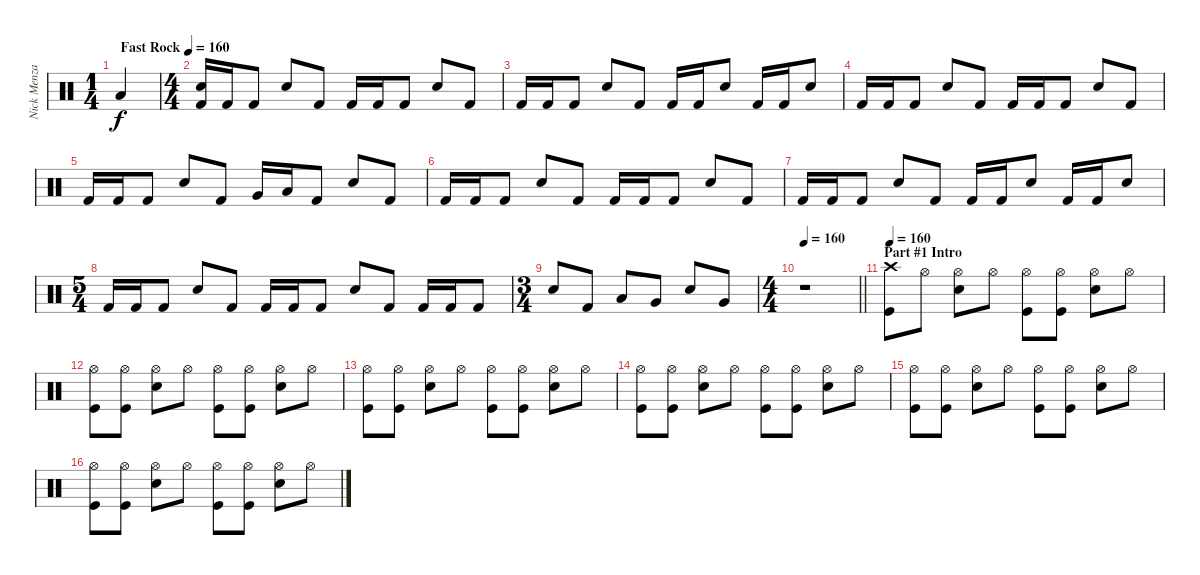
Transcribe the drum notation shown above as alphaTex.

\track ("Nick Menza" "Nick Menza") {instrument percussion}
\staff {score}
\articulation defaults
\ts (1 4)
\tempo (160 "Fast Rock")
\tempo 72
\tempo (160 "Fast Rock")
\clef neutral
\ks c "Low Floor Tom (hit)".4{dy f volume 11}
|
\ts (4 4)
("Snare (hit) 2" "Kick (hit) 2").16 "Kick (hit) 2".16 "Kick (hit) 2".8 "Snare (hit) 2".8 "Kick (hit) 2".8 "Kick (hit) 2".16 "Kick (hit) 2".16 "Kick (hit) 2".8 "Snare (hit) 2".8 "Kick (hit) 2".8 |
"Kick (hit) 2".16 "Kick (hit) 2".16 "Kick (hit) 2".8 "Snare (hit) 2".8 "Kick (hit) 2".8 "Kick (hit) 2".16 "Kick (hit) 2".16 "Snare (hit) 2".8 "Kick (hit) 2".16 "Kick (hit) 2".16 "Snare (hit) 2".8 |
"Kick (hit) 2".16 "Kick (hit) 2".16 "Kick (hit) 2".8 "Snare (hit) 2".8 "Kick (hit) 2".8 "Kick (hit) 2".16 "Kick (hit) 2".16 "Kick (hit) 2".8 "Snare (hit) 2".8 "Kick (hit) 2".8 |
"Kick (hit) 2".16 "Kick (hit) 2".16 "Kick (hit) 2".8 "Snare (hit) 2".8 "Kick (hit) 2".8 "Very Low Tom (hit)".16 "Low Floor Tom (hit)".16 "Kick (hit) 2".8 "Snare (hit) 2".8 "Kick (hit) 2".8 |
"Kick (hit) 2".16 "Kick (hit) 2".16 "Kick (hit) 2".8 "Snare (hit) 2".8 "Kick (hit) 2".8 "Kick (hit) 2".16 "Kick (hit) 2".16 "Kick (hit) 2".8 "Snare (hit) 2".8 "Kick (hit) 2".8 |
"Kick (hit) 2".16 "Kick (hit) 2".16 "Kick (hit) 2".8 "Snare (hit) 2".8 "Kick (hit) 2".8 "Kick (hit) 2".16 "Kick (hit) 2".16 "Snare (hit) 2".8 "Kick (hit) 2".16 "Kick (hit) 2".16 "Snare (hit) 2".8 |
\ts (5 4)
"Kick (hit) 2".16 "Kick (hit) 2".16 "Kick (hit) 2".8 "Snare (hit) 2".8 "Kick (hit) 2".8 "Kick (hit) 2".16 "Kick (hit) 2".16 "Kick (hit) 2".8 "Snare (hit) 2".8 "Kick (hit) 2".8 "Kick (hit) 2".16 "Kick (hit) 2".16 "Kick (hit) 2".8 |
\ts (3 4)
"Snare (hit) 2".8 "Kick (hit) 2".8 "Low Floor Tom (hit)".8 "Very Low Tom (hit)".8 "Snare (hit) 2".8 "Very Low Tom (hit)".8 |
\ts (4 4)
\tempo 160
\barLineRight lightlight
r.1 |
\section ("" "Part #1 Intro")
\tempo 160
("Crash high (hit)" "Kick (hit)").8 "Hi-Hat (open)".8 ("Hi-Hat (open)" "Snare (hit) 2").8 "Hi-Hat (open)".8 ("Hi-Hat (open)" "Kick (hit)").8 ("Hi-Hat (open)" "Kick (hit)").8 ("Hi-Hat (open)" "Snare (hit) 2").8 "Hi-Hat (open)".8 |
("Hi-Hat (open)" "Kick (hit)").8 ("Hi-Hat (open)" "Kick (hit)").8 ("Hi-Hat (open)" "Snare (hit) 2").8 "Hi-Hat (open)".8 ("Hi-Hat (open)" "Kick (hit)").8 ("Hi-Hat (open)" "Kick (hit)").8 ("Hi-Hat (open)" "Snare (hit) 2").8 "Hi-Hat (open)".8 |
("Hi-Hat (open)" "Kick (hit)").8 ("Hi-Hat (open)" "Kick (hit)").8 ("Hi-Hat (open)" "Snare (hit) 2").8 "Hi-Hat (open)".8 ("Hi-Hat (open)" "Kick (hit)").8 ("Hi-Hat (open)" "Kick (hit)").8 ("Hi-Hat (open)" "Snare (hit) 2").8 "Hi-Hat (open)".8 |
("Hi-Hat (open)" "Kick (hit)").8 ("Hi-Hat (open)" "Kick (hit)").8 ("Hi-Hat (open)" "Snare (hit) 2").8 "Hi-Hat (open)".8 ("Hi-Hat (open)" "Kick (hit)").8 ("Hi-Hat (open)" "Kick (hit)").8 ("Hi-Hat (open)" "Snare (hit) 2").8 "Hi-Hat (open)".8 |
("Hi-Hat (open)" "Kick (hit)").8 ("Hi-Hat (open)" "Kick (hit)").8 ("Hi-Hat (open)" "Snare (hit) 2").8 "Hi-Hat (open)".8 ("Hi-Hat (open)" "Kick (hit)").8 ("Hi-Hat (open)" "Kick (hit)").8 ("Hi-Hat (open)" "Snare (hit) 2").8 "Hi-Hat (open)".8 |
("Hi-Hat (open)" "Kick (hit)").8 ("Hi-Hat (open)" "Kick (hit)").8 ("Hi-Hat (open)" "Snare (hit) 2").8 "Hi-Hat (open)".8 ("Hi-Hat (open)" "Kick (hit)").8 ("Hi-Hat (open)" "Kick (hit)").8 ("Hi-Hat (open)" "Snare (hit) 2").8 "Hi-Hat (open)".8
